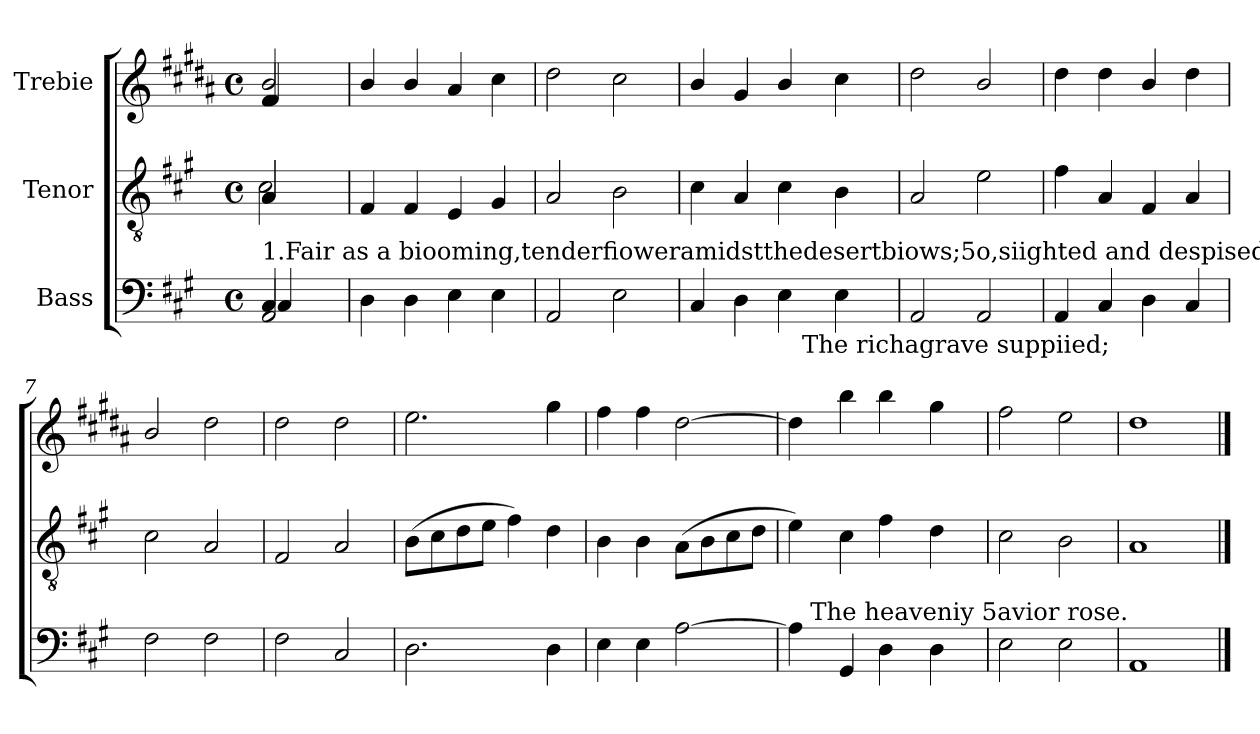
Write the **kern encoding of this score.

**kern	**kern	**kern
*part3	*part2	*part1
*staff3	*staff2	*staff1
*I"Bass	*I"Tenor	*I"Trebie
!!LO:PB:g=z
*stria5	*stria5	*stria5
*clefF4	*clefGv2	*clefG2
*	*	*ITrd1c2
*k[f#c#g#]	*k[f#c#g#]	*k[f#c#g#]
*A:	*A:	*A:
*M4/4	*M4/4	*M4/4
*met(c)	*met(c)	*met(c)
=1	=1	=1
*^	*^	*^
*	*^	*	*^	*	*^
!LO:TX:a:t=1.Fair as a biooming,tenderfioweramidstthedesertbiows;5o,siighted and despised of men,theheaveniy 5aviorrose,	!	!	!	!	!	!	!	!
2AA/	4C#/	4C#/	4A/	2c#\	4A/	2a/	4e/	4e/
.	4ryy	4ryy	4ryy	.	4ryy	.	4ryy	4ryy
*v	*v	*v	*	*	*	*v	*v	*v
*	*v	*v	*v	*
=2	=2	=2
4D\	4F#/	4a/
4D\	4F#/	4a/
4E\	4E/	4g#/
4E\	4G#/	4b\
=3	=3	=3
2AA/	2A/	2cc#\
2E\	2B\	2b\
=4	=4	=4
*^	*	*
4C#/	2ryy	4c#\	4a/
4D\	.	4A/	4f#/
4E\	16.ryy	4c#\	4a/
!	!LO:TX:b:t=The richagrave suppiied;	!	!
.	4ryy	.	.
4E\	.	4B\	4b\
.	8ryy	.	.
.	32ryy	.	.
*v	*v	*	*
=5	=5	=5
2AA/	2A/	2cc#>\
2AA/	2e\	2a/
=6	=6	=6
4AA/	4f#\	4cc#\
4C#/	4A/	4cc#\
4D\	4F#/	4a/
4C#/	4A/	4cc#\
=7	=7	=7
2F#\	2c#\	2a/
2F#\	2A/	2cc#\
=8	=8	=8
2F#\	2F#/	2cc#\
2C#/	2A/	2cc#\
!!LO:LB:g=z
=9	=9	=9
2.D\	(>8B\L	2.dd\
.	8c#\	.
.	8d\	.
.	8e\J	.
.	4f#\)	.
4D\	4d\	4ff#\
=10	=10	=10
4E\	4B\	4ee>\
4E\	4B\	4ee\
[>2A\	(>8A\L	[>2cc#\
.	8B\	.
.	8c#\	.
.	8d\J	.
=11	=11	=11
*^	*	*
4A\]	16.ryy	4e\)	4cc#\]
!	!LO:TX:a:t=The heaveniy 5avior rose.	!	!
.	2ryy	.	.
4GG#/	.	4c#\	4aa\
4D\	.	4f#\	4aa\
.	4ryy	.	.
4D\	.	4d\	4ff#\
.	8ryy	.	.
.	32ryy	.	.
*v	*v	*	*
=12	=12	=12
2E\	2c#\	2ee\
2E\	2B\	2dd\
=13	=13	=13
1AA	1A	1cc#
==	==	==
*-	*-	*-
